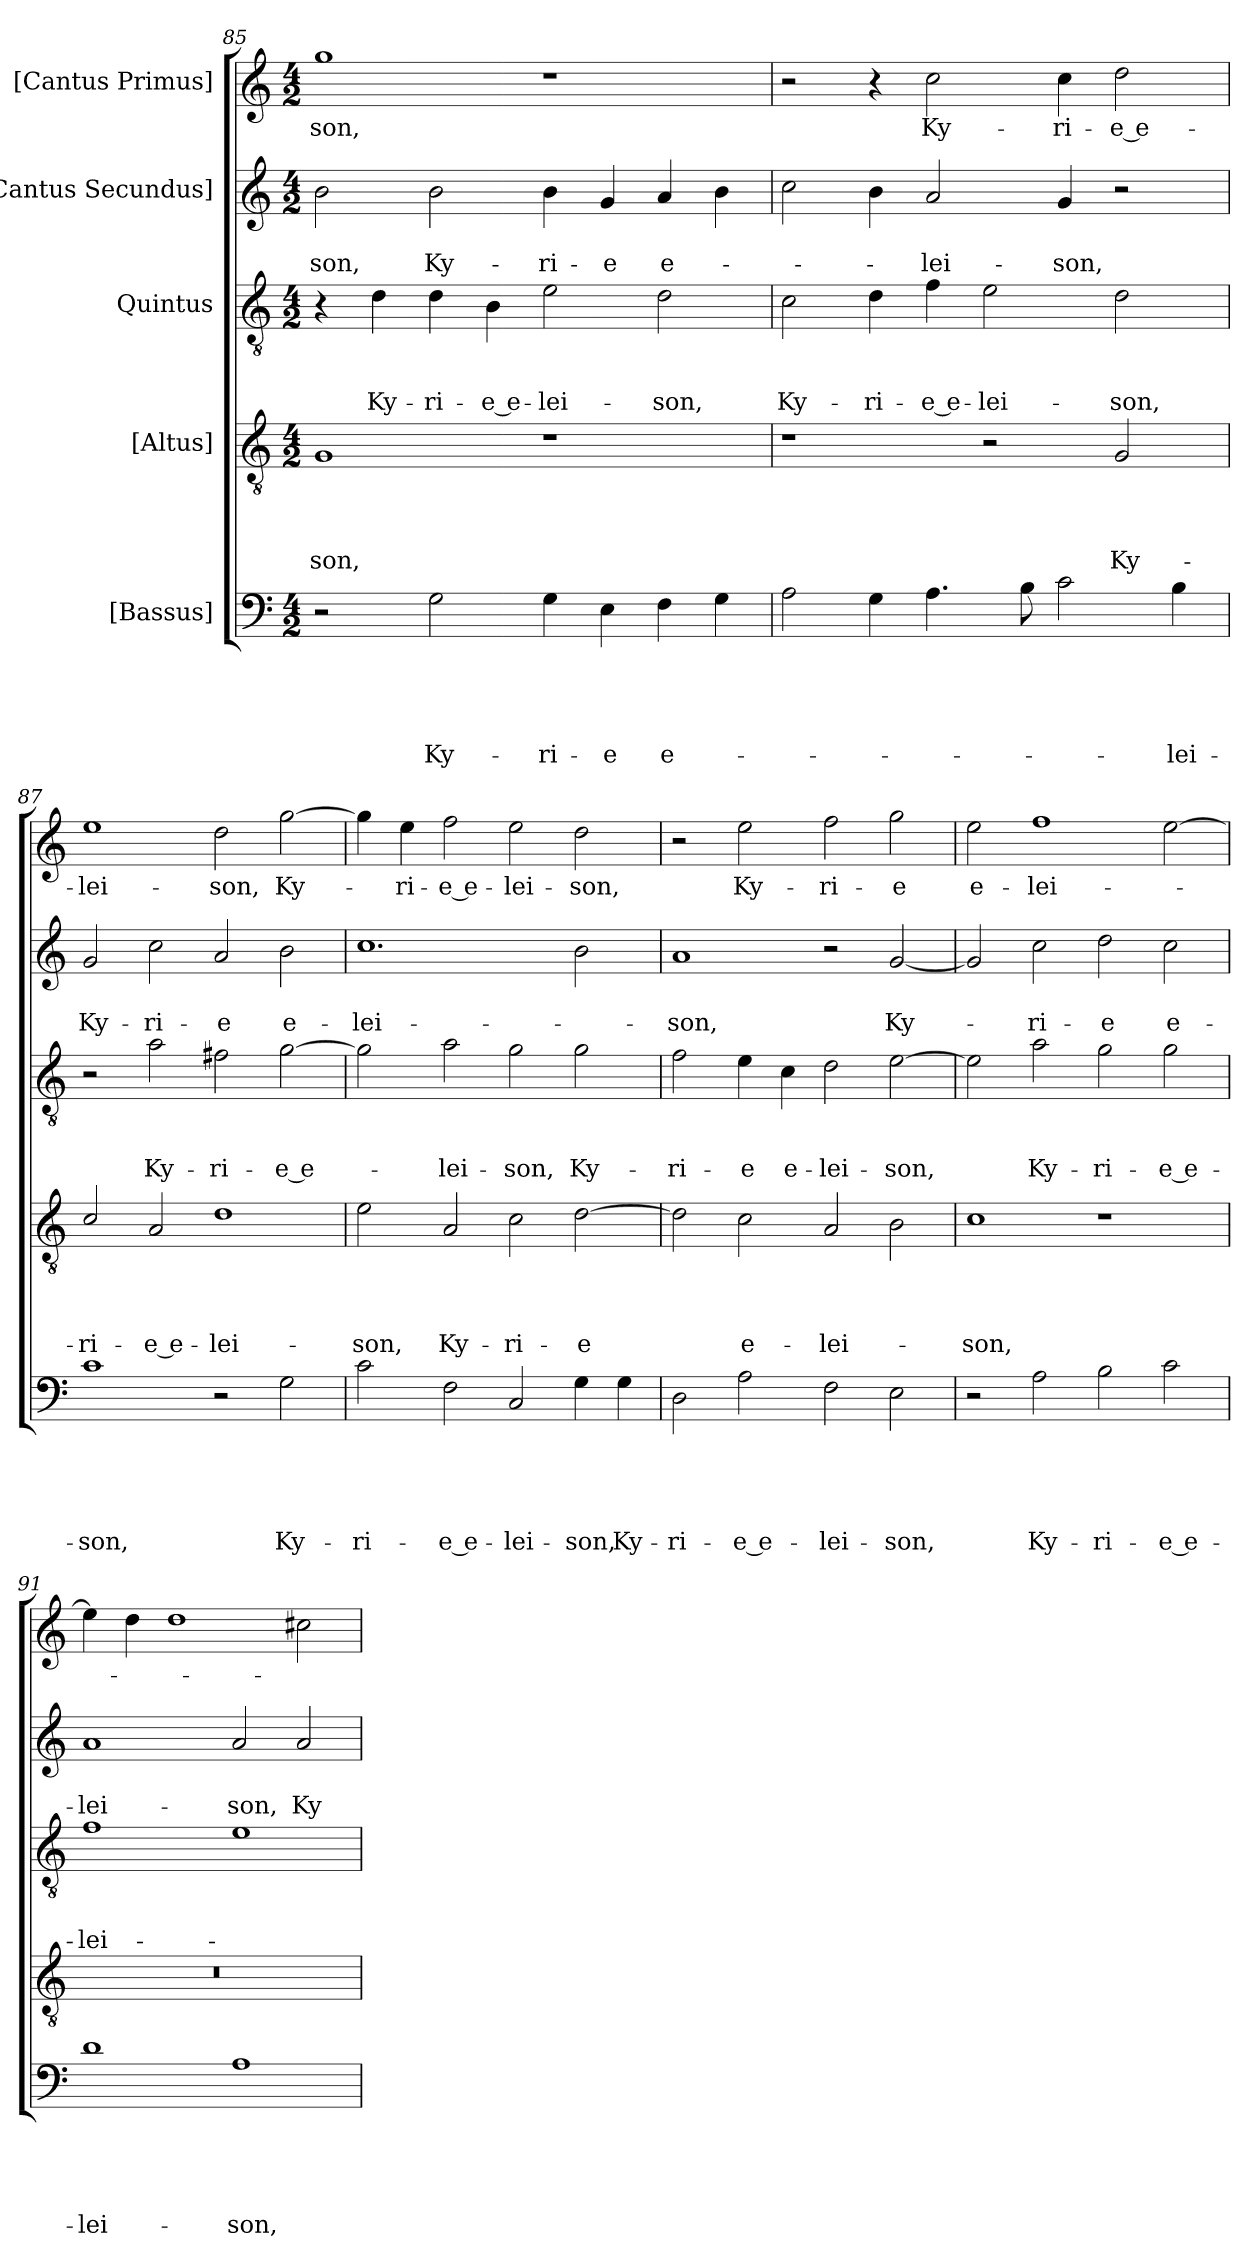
**kern	**text	**text	**text	**text	**text	**kern	**text	**text	**text	**text	**kern	**text	**text	**text	**kern	**text	**text	**kern	**text
*part5	*part5	*part5	*part5	*part5	*part5	*part4	*part4	*part4	*part4	*part4	*part3	*part3	*part3	*part3	*part2	*part2	*part2	*part1	*part1
*staff5	*staff5	*staff5	*staff5	*staff5	*staff5	*staff4	*staff4	*staff4	*staff4	*staff4	*staff3	*staff3	*staff3	*staff3	*staff2	*staff2	*staff2	*staff1	*staff1
*I"[Bassus]	*	*	*	*	*	*I"[Altus]	*	*	*	*	*I"Quintus	*	*	*	*I"[Cantus Secundus]	*	*	*I"[Cantus Primus]	*
*clefF4	*	*	*	*	*	*clefGv2	*	*	*	*	*clefGv2	*	*	*	*clefG2	*	*	*clefG2	*
*k[]	*	*	*	*	*	*k[]	*	*	*	*	*k[]	*	*	*	*k[]	*	*	*k[]	*
*M4/2	*	*	*	*	*	*M4/2	*	*	*	*	*M4/2	*	*	*	*M4/2	*	*	*M4/2	*
=85	=85	=85	=85	=85	=85	=85	=85	=85	=85	=85	=85	=85	=85	=85	=85	=85	=85	=85	=85
2r	.	.	.	.	.	1G/	.	.	.	-son,	4r	.	.	.	2b\	.	-son,	1gg\	-son,
.	.	.	.	.	.	.	.	.	.	.	4d\	.	.	Ky-	.	.	.	.	.
2G\	.	.	.	.	Ky-	.	.	.	.	.	4d\	.	.	-ri-	2b\	.	Ky-	.	.
.	.	.	.	.	.	.	.	.	.	.	4B\	.	.	-e e-	.	.	.	.	.
4G\	.	.	.	.	-ri-	1r	.	.	.	.	2e\	.	.	-lei-	4b\	.	-ri-	1r	.
4E\	.	.	.	.	-e	.	.	.	.	.	.	.	.	.	4g/	.	-e	.	.
4F\	.	.	.	.	e-	.	.	.	.	.	2d\	.	.	-son,	4a/	.	e-	.	.
4G\	.	.	.	.	.	.	.	.	.	.	.	.	.	.	4b\	.	.	.	.
=86	=86	=86	=86	=86	=86	=86	=86	=86	=86	=86	=86	=86	=86	=86	=86	=86	=86	=86	=86
2A\	.	.	.	.	.	1r	.	.	.	.	2c\	.	.	Ky-	2cc\	.	.	2r	.
4G\	.	.	.	.	.	.	.	.	.	.	4d\	.	.	-ri-	4b\	.	.	4r	.
4.A\	.	.	.	.	.	.	.	.	.	.	4f\	.	.	-e e-	2a/	.	-lei-	2cc\	Ky-
.	.	.	.	.	.	2r	.	.	.	.	2e\	.	.	-lei-	.	.	.	.	.
8B\	.	.	.	.	.	.	.	.	.	.	.	.	.	.	.	.	.	.	.
2c\	.	.	.	.	.	.	.	.	.	.	.	.	.	.	4g/	.	-son,	4cc\	-ri-
.	.	.	.	.	.	2G/	.	.	.	Ky-	2d\	.	.	-son,	2r	.	.	2dd\	-e e-
4B\	.	.	.	.	-lei-	.	.	.	.	.	.	.	.	.	.	.	.	.	.
=87	=87	=87	=87	=87	=87	=87	=87	=87	=87	=87	=87	=87	=87	=87	=87	=87	=87	=87	=87
1c\	.	.	.	.	-son,	2c/	.	.	.	-ri-	2r	.	.	.	2g/	.	Ky-	1ee\	-lei-
.	.	.	.	.	.	2A/	.	.	.	-e e-	2a\	.	.	Ky-	2cc\	.	-ri-	.	.
2r	.	.	.	.	.	1d\	.	.	.	-lei-	2f#X\	.	.	-ri-	2a/	.	-e	2dd\	-son,
2G\	.	.	.	.	Ky-	.	.	.	.	.	[2g\	.	.	-e e-	2b\	.	e-	[2gg\	Ky-
=88	=88	=88	=88	=88	=88	=88	=88	=88	=88	=88	=88	=88	=88	=88	=88	=88	=88	=88	=88
2c\	.	.	.	.	-ri-	2e\	.	.	.	-son,	2g\]	.	.	.	1.cc\	.	-lei-	4gg\]	.
.	.	.	.	.	.	.	.	.	.	.	.	.	.	.	.	.	.	4ee\	-ri-
2F\	.	.	.	.	-e e-	2A/	.	.	.	Ky-	2a\	.	.	-lei-	.	.	.	2ff\	-e e-
2C/	.	.	.	.	-lei-	2c\	.	.	.	-ri-	2g\	.	.	-son,	.	.	.	2ee\	-lei-
4G\	.	.	.	.	-son,	[2d\	.	.	.	-e	2g\	.	.	Ky-	2b\	.	.	2dd\	-son,
4G\	.	.	.	.	Ky-	.	.	.	.	.	.	.	.	.	.	.	.	.	.
=89	=89	=89	=89	=89	=89	=89	=89	=89	=89	=89	=89	=89	=89	=89	=89	=89	=89	=89	=89
2D\	.	.	.	.	-ri-	2d\]	.	.	.	.	2f\	.	.	-ri-	1a/	.	-son,	2r	.
2A\	.	.	.	.	-e e-	2c\	.	.	.	e-	4e\	.	.	-e	.	.	.	2ee\	Ky-
.	.	.	.	.	.	.	.	.	.	.	4c\	.	.	e-	.	.	.	.	.
2F\	.	.	.	.	-lei-	2A/	.	.	.	-lei-	2d\	.	.	-lei-	2r	.	.	2ff\	-ri-
2E\	.	.	.	.	-son,	2B\	.	.	.	.	[2e\	.	.	-son,	[2g/	.	Ky-	2gg\	-e
=90	=90	=90	=90	=90	=90	=90	=90	=90	=90	=90	=90	=90	=90	=90	=90	=90	=90	=90	=90
2r	.	.	.	.	.	1c\	.	.	.	-son,	2e\]	.	.	.	2g/]	.	.	2ee\	e-
2A\	.	.	.	.	Ky-	.	.	.	.	.	2a\	.	.	Ky-	2cc\	.	-ri-	1ff\	-lei-
2B\	.	.	.	.	-ri-	1r	.	.	.	.	2g\	.	.	-ri-	2dd\	.	-e	.	.
2c\	.	.	.	.	-e e-	.	.	.	.	.	2g\	.	.	-e e-	2cc\	.	e-	[2ee\	.
=91	=91	=91	=91	=91	=91	=91	=91	=91	=91	=91	=91	=91	=91	=91	=91	=91	=91	=91	=91
1d\	.	.	.	.	-lei-	0r	.	.	.	.	1f\	.	.	-lei-	1a/	.	-lei-	4ee\]	.
.	.	.	.	.	.	.	.	.	.	.	.	.	.	.	.	.	.	4dd\	.
.	.	.	.	.	.	.	.	.	.	.	.	.	.	.	.	.	.	1dd\	.
1A\	.	.	.	.	-son,	.	.	.	.	.	1e\	.	.	.	2a/	.	-son,	.	.
.	.	.	.	.	.	.	.	.	.	.	.	.	.	.	2a/	.	Ky-	2cc#X\	.
=	=	=	=	=	=	=	=	=	=	=	=	=	=	=	=	=	=	=	=
*-	*-	*-	*-	*-	*-	*-	*-	*-	*-	*-	*-	*-	*-	*-	*-	*-	*-	*-	*-
